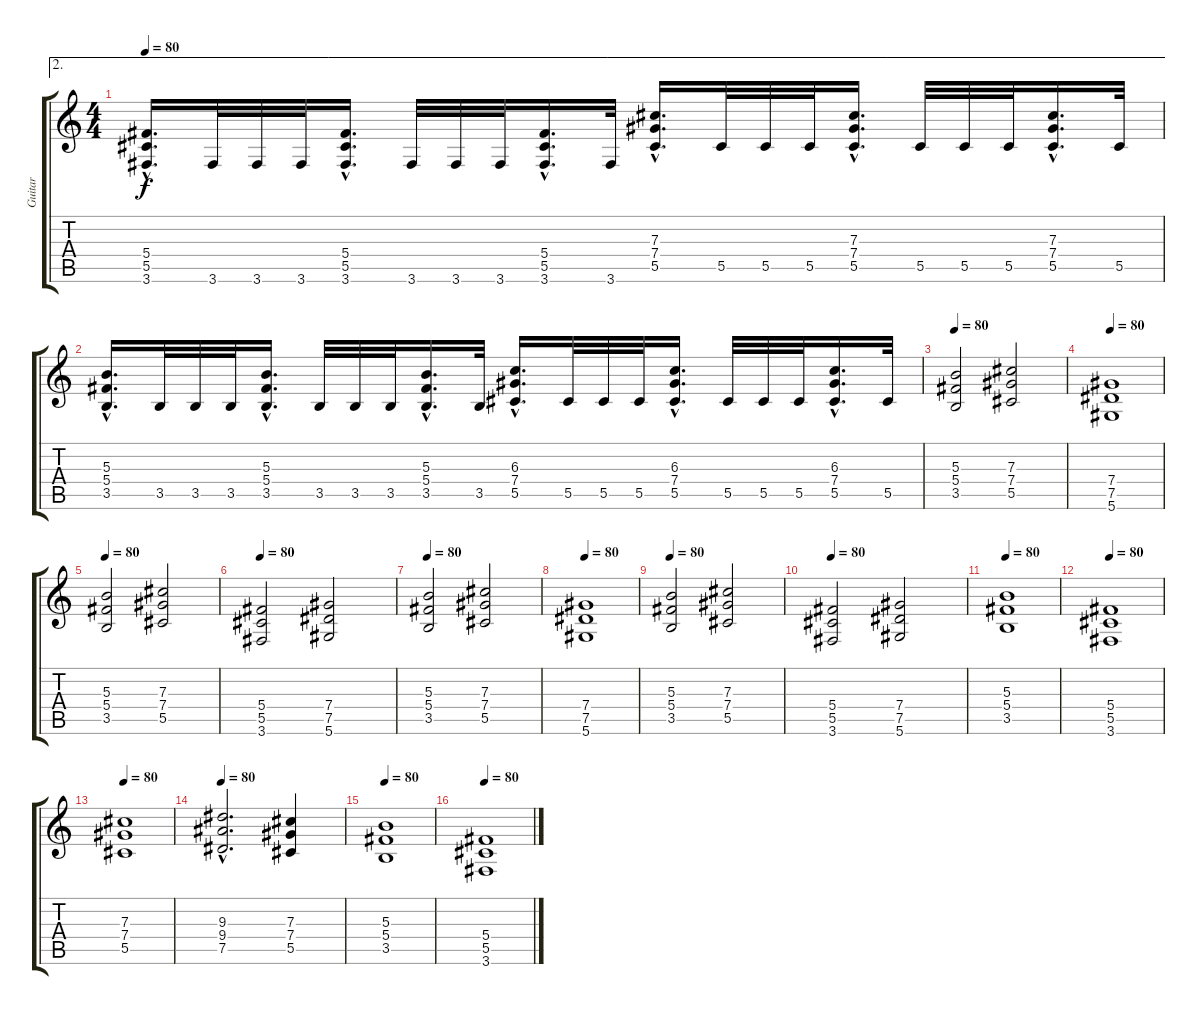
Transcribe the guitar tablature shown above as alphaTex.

\track ("Guitar" "Guitar") {instrument distortionguitar}
\staff {score tabs}
\tuning (Eb4 Bb3 Gb3 Db3 Ab2 Eb2) {hide}
\ae 2
\ts (4 4)
\tempo 80
\clef g2
\ks c
(5.4{hac} 5.5{hac} 3.6{hac}).16{d dy f} 3.6.32 3.6.32 3.6.32 (5.4{hac} 5.5{hac} 3.6{hac}).16{d} 3.6.32 3.6.32 3.6.32 (5.4{hac} 5.5{hac} 3.6{hac}).16{d} 3.6.32 (7.3{hac} 7.4{hac} 5.5{hac}).16{d} 5.5.32 5.5.32 5.5.32 (7.3{hac} 7.4{hac} 5.5{hac}).16{d} 5.5.32 5.5.32 5.5.32 (7.3{hac} 7.4{hac} 5.5{hac}).16{d} 5.5.32 |
(5.3{hac} 5.4{hac} 3.5{hac}).16{d} 3.5.32 3.5.32 3.5.32 (5.3{hac} 5.4{hac} 3.5{hac}).16{d} 3.5.32 3.5.32 3.5.32 (5.3{hac} 5.4{hac} 3.5{hac}).16{d} 3.5.32 (6.3{hac} 7.4{hac} 5.5{hac}).16{d} 5.5.32 5.5.32 5.5.32 (6.3{hac} 7.4{hac} 5.5{hac}).16{d} 5.5.32 5.5.32 5.5.32 (6.3{hac} 7.4{hac} 5.5{hac}).16{d} 5.5.32 |
\tempo 80
(5.3 5.4 3.5).2 (7.3 7.4 5.5).2 |
\tempo 80
(7.4 7.5 5.6).1 |
\tempo 80
(5.3 5.4 3.5).2 (7.3 7.4 5.5).2 |
\tempo 80
(5.4 5.5 3.6).2 (7.4 7.5 5.6).2 |
\tempo 80
(5.3 5.4 3.5).2 (7.3 7.4 5.5).2 |
\tempo 80
(7.4 7.5 5.6).1 |
\tempo 80
(5.3 5.4 3.5).2 (7.3 7.4 5.5).2 |
\tempo 80
(5.4 5.5 3.6).2 (7.4 7.5 5.6).2 |
\tempo 80
(5.3 5.4 3.5).1 |
\tempo 80
(5.4 5.5 3.6).1 |
\tempo 80
(7.3 7.4 5.5).1 |
\tempo 80
(9.3{hac} 9.4{hac} 7.5{hac}).2{d} (7.3 7.4 5.5).4 |
\tempo 80
(5.3 5.4 3.5).1 |
\tempo 80
(5.4 5.5 3.6).1
